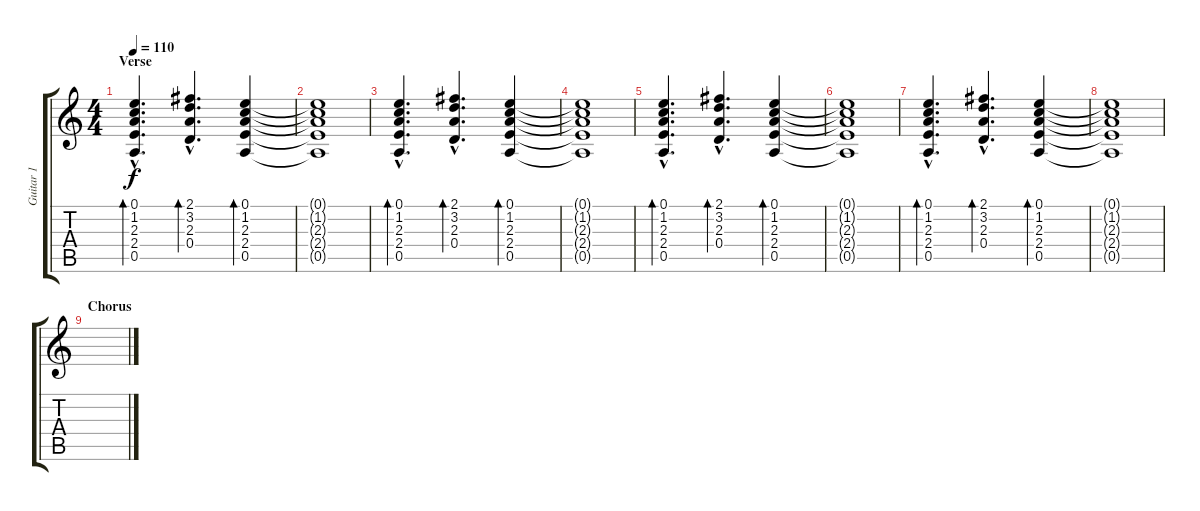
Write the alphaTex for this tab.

\track ("Guitar 1" "Guitar 1") {instrument electricguitarclean}
\staff {score tabs}
\tuning (E4 B3 G3 D3 A2 E2) {hide}
\ts (4 4)
\section ("" "Verse")
\tempo 110
\clef g2
\ks c
(0.1{hac} 1.2{hac} 2.3{hac} 2.4{hac} 0.5{hac}).4{d bd 240 dy f} (2.1{hac} 3.2{hac} 2.3{hac} 0.4{hac}).4{d bd 60} (0.1 1.2 2.3 2.4 0.5).4{bd 120} |
(0.1{t} 1.2{t} 2.3{t} 2.4{t} 0.5{t}).1 |
(0.1{hac} 1.2{hac} 2.3{hac} 2.4{hac} 0.5{hac}).4{d bd 240} (2.1{hac} 3.2{hac} 2.3{hac} 0.4{hac}).4{d bd 60} (0.1 1.2 2.3 2.4 0.5).4{bd 120} |
(0.1{t} 1.2{t} 2.3{t} 2.4{t} 0.5{t}).1 |
(0.1{hac} 1.2{hac} 2.3{hac} 2.4{hac} 0.5{hac}).4{d bd 240} (2.1{hac} 3.2{hac} 2.3{hac} 0.4{hac}).4{d bd 60} (0.1 1.2 2.3 2.4 0.5).4{bd 120} |
(0.1{t} 1.2{t} 2.3{t} 2.4{t} 0.5{t}).1 |
(0.1{hac} 1.2{hac} 2.3{hac} 2.4{hac} 0.5{hac}).4{d bd 240} (2.1{hac} 3.2{hac} 2.3{hac} 0.4{hac}).4{d bd 60} (0.1 1.2 2.3 2.4 0.5).4{bd 120} |
(0.1{t} 1.2{t} 2.3{t} 2.4{t} 0.5{t}).1 |
\section ("" "Chorus")
